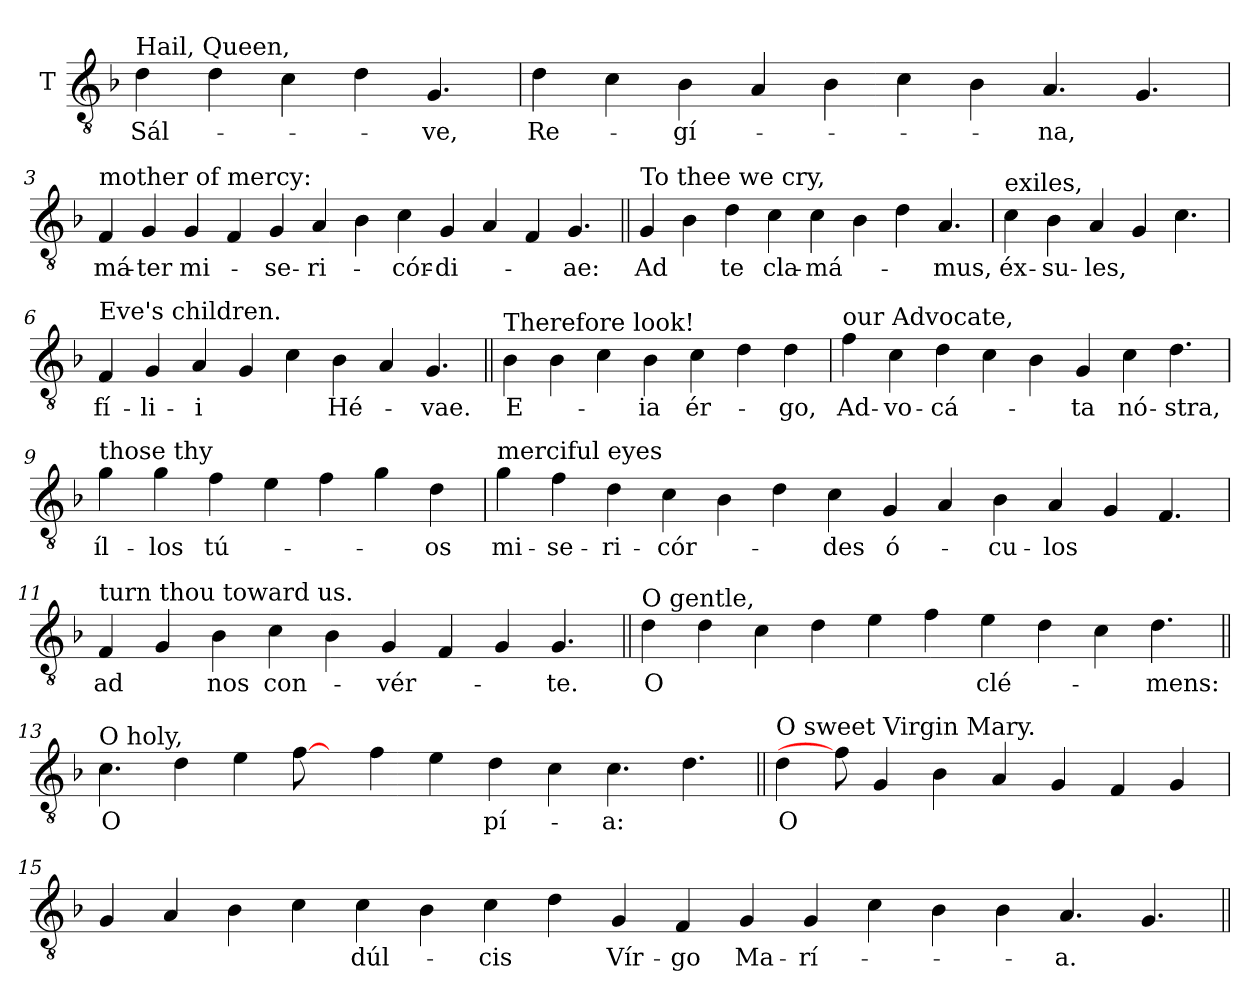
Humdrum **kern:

**kern	**text
*part1	*part1
*staff1	*staff1
*I"T	*
*clefGv2	*
*k[b-]	*
*F:	*
=1	=1
!LO:TX:a:t=Hail, Queen,	!
!	!LO:LY:b
4d	Sál-
4d	.
4c	.
4d	.
!	!LO:LY:b
4.G	-ve,
=2`	=2`
!	!LO:LY:b
4d	Re-
4c	.
!	!LO:LY:b
4B-	-gí-
4A	.
4B-	.
4c	.
4B-	.
!	!LO:LY:b
4.A	-na,
4.G	.
!!LO:LB:g=z
=3`	=3`
!LO:TX:a:t=mother of mercy&colon;	!
!	!LO:LY:b
4F	má-
!	!LO:LY:b
4G	-ter
!	!LO:LY:b
4G	mi-
4F	.
!	!LO:LY:b
4G	-se-
!	!LO:LY:b
4A	-ri-
4B-	.
!	!LO:LY:b
4c	-cór-
!	!LO:LY:b
4G	-di-
4A	.
4F	.
!	!LO:LY:b
4.G	-ae:
=4||	=4||
!LO:TX:a:t=To thee we cry,	!
!	!LO:LY:b
4G	Ad
4B-	.
!	!LO:LY:b
4d	te
!	!LO:LY:b
4c	cla-
!	!LO:LY:b
4c	-má-
4B-	.
4d	.
!	!LO:LY:b
4.A	-mus,
=5`	=5`
!LO:TX:a:t=exiles,	!
!	!LO:LY:b
4c	éx-
!	!LO:LY:b
4B-	-su-
!	!LO:LY:b
4A	-les,
4G	.
4.c	.
!!LO:LB:g=z
=6`	=6`
!LO:TX:a:t=Eve's children.	!
!	!LO:LY:b
4F	fí-
!	!LO:LY:b
4G	-li-
!	!LO:LY:b
4A	-i
4G	.
4c	.
!	!LO:LY:b
4B-	Hé-
4A	.
!	!LO:LY:b
4.G	-vae.
=7||	=7||
!LO:TX:a:t=Therefore look!	!
!	!LO:LY:b
4B-	E-
4B-	.
4c	.
!	!LO:LY:b
4B-	-ia
!	!LO:LY:b
4c	ér-
4d	.
!	!LO:LY:b
4d	-go,
=8`	=8`
!LO:TX:a:t=our Advocate,	!
!	!LO:LY:b
4f	Ad-
!	!LO:LY:b
4c	-vo-
!	!LO:LY:b
4d	-cá-
4c	.
4B-	.
!	!LO:LY:b
4G	-ta
!	!LO:LY:b
4c	nó-
!	!LO:LY:b
4.d	-stra,
!!LO:LB:g=z
=9`	=9`
!LO:TX:a:t=those thy	!
!	!LO:LY:b
4g	íl-
!	!LO:LY:b
4g	-los
!	!LO:LY:b
4f	tú-
4e	.
4f	.
4g	.
!	!LO:LY:b
4d	-os
=10`	=10`
!LO:TX:a:t=merciful eyes	!
!	!LO:LY:b
4g	mi-
!	!LO:LY:b
4f	-se-
!	!LO:LY:b
4d	-ri-
!	!LO:LY:b
4c	-cór-
4B-	.
4d	.
!	!LO:LY:b
4c	-des
!	!LO:LY:b
4G	ó-
4A	.
!	!LO:LY:b
4B-	-cu-
!	!LO:LY:b
4A	-los
4G	.
4.F	.
!!LO:LB:g=z
=11`	=11`
!LO:TX:a:t=turn thou toward us.	!
!	!LO:LY:b
4F	ad
4G	.
!	!LO:LY:b
4B-	nos
!	!LO:LY:b
4c	con-
4B-	.
!	!LO:LY:b
4G	-vér-
4F	.
4G	.
!	!LO:LY:b
4.G	-te.
=12||	=12||
!LO:TX:a:t=O gentle,	!
!	!LO:LY:b
4d	O
4d	.
4c	.
4d	.
4e	.
4f	.
!	!LO:LY:b
4e	clé-
4d	.
4c	.
!	!LO:LY:b
4.d	-mens:
!!LO:LB:g=z
=13||	=13||
!LO:TX:a:t=O holy,	!
!	!LO:LY:b
4.c	O
4d	.
4e	.
[8f	.
8ryy	.
4f	.
4e	.
!	!LO:LY:b
4d	pí-
4c	.
!	!LO:LY:b
4.c	-a:
4.d	.
=14||	=14||
!LO:TX:a:t=O sweet Virgin Mary.	!
!	!LO:LY:b
4d	O
8f]	.
4G	.
4B-	.
4A	.
4G	.
4F	.
4G	.
!!LO:LB:g=z
=15`	=15`
4G	.
4A	.
4B-	.
4c	.
!	!LO:LY:b
4c	dúl-
4B-	.
!	!LO:LY:b
4c	-cis
4d	.
!	!LO:LY:b
4G	Vír-
!	!LO:LY:b
4F	-go
!	!LO:LY:b
4G	Ma-
!	!LO:LY:b
4G	-rí-
4c	.
4B-	.
4B-	.
!	!LO:LY:b
4.A	-a.
4.G	.
=||	=||
*-	*-
